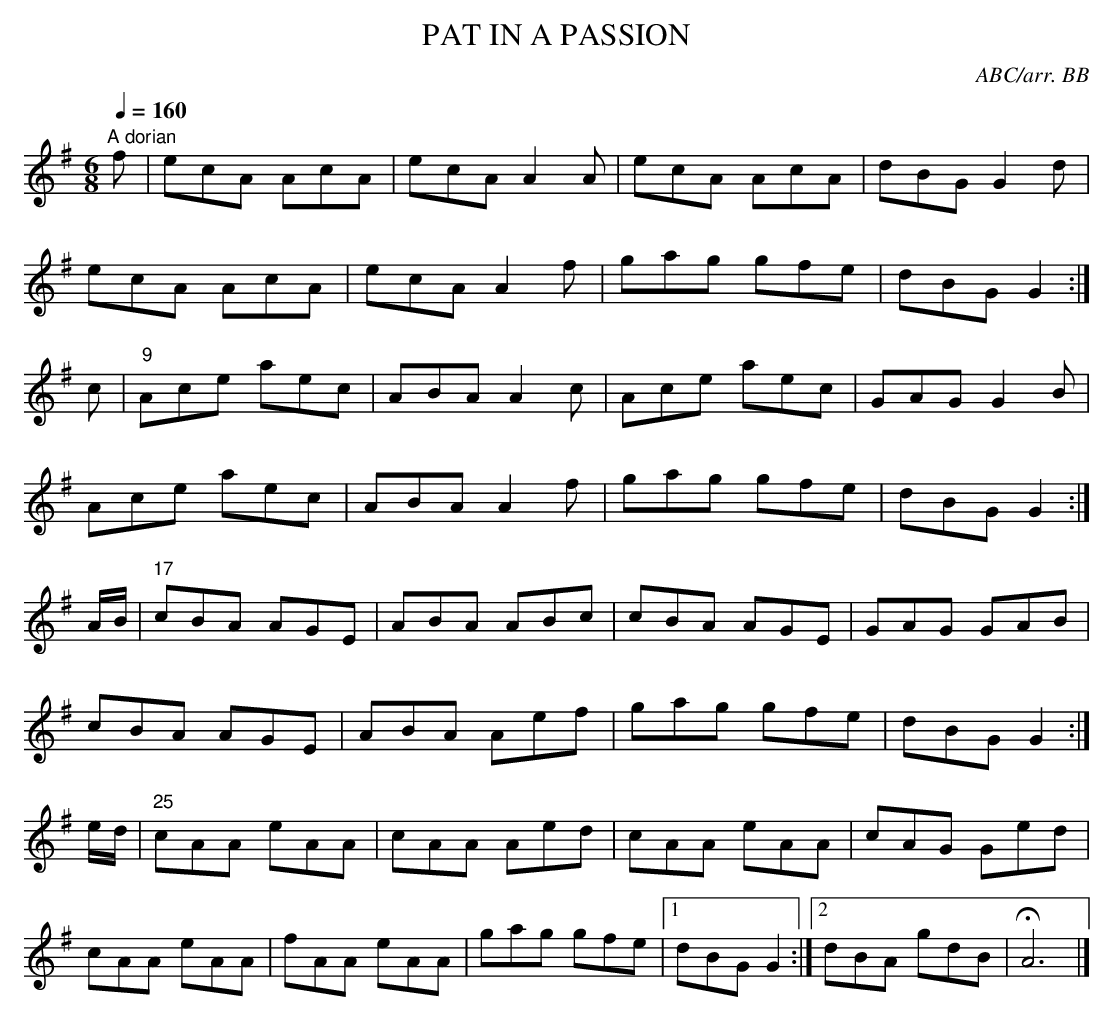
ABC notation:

X:1
T:PAT IN A PASSION
C:ABC/arr. BB
L:1/8
M:6/8
Q:1/4=160
K:G
"A dorian"
f|ecA AcA|ecA A2A|ecA AcA|dBG G2d|
ecA AcA|ecA A2f|gag gfe|dBG G2 :|
c|"9"Ace aec|ABA A2c|Ace aec|GAG G2B|
Ace aec|ABA A2f|gag gfe|dBG G2 :|
A/B/|"17"cBA AGE|ABA ABc|cBA AGE|GAG GAB|
cBA AGE|ABA Aef|gag gfe|dBG G2 :|
e/d/|"25"cAA eAA|cAA Aed|cAA eAA|cAG Ged|
cAA eAA|fAA eAA|gag gfe|1 dBG G2 :|\
[2 dBA gdB|HA6|]
